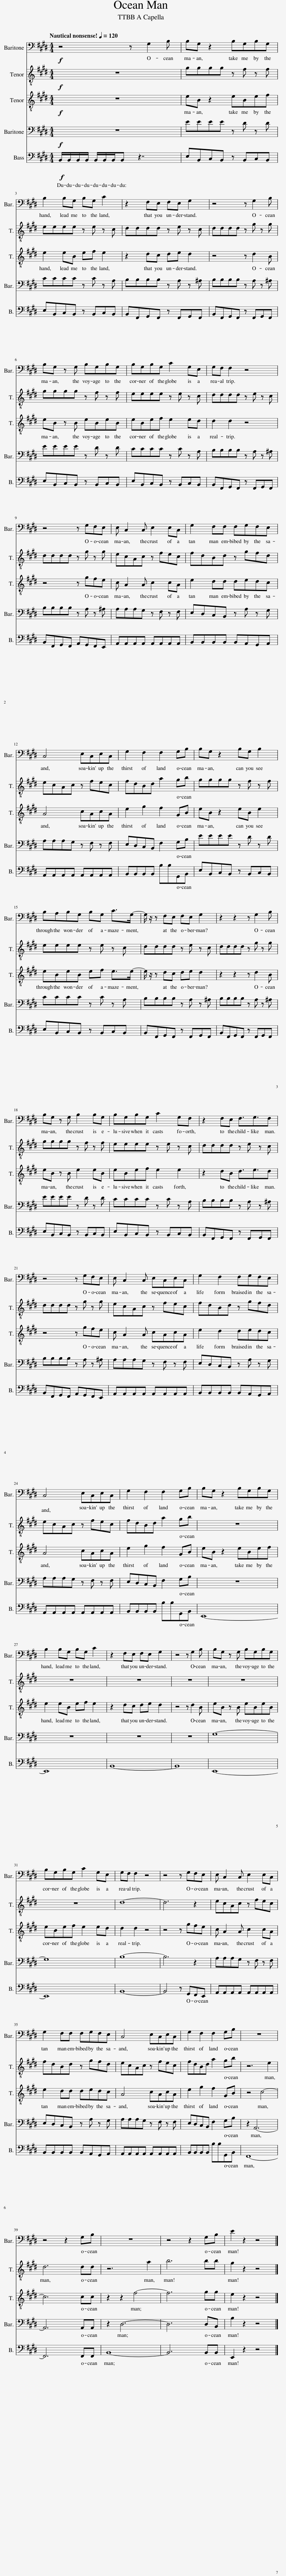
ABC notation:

X:1
%%score 1 2 3 4 5
L:1/8
Q:1/4=120
M:4/4
I:linebreak $
K:E
V:1 bass
V:2 treble-8
V:3 treble-8
V:4 bass
V:5 bass
V:1
!f! z4 z G,2 B, | B,G, z2 B,G,B,G, |$ B,2 B,G, B,G, C2 | z2 F,E, F,E, G,2 | z4 z G,2 B, |$ %5
 B,G, z G, B,G,B,G, | B,G,B,G, C2 G,E, | G,F, F,2 z4 |$ z4 z G,F,E, | E, C,2 C, E,2 E,C, | %10
 G,2 F,F, F,G,F,E, |$ C,4 E,C,E,C, | G,2 F,2 F,2 G,B, | B,G, z2 B,G, B,2 |$ B,A,B,G, B,G, C>G,- | %15
 G,/ z/ z F,E, F,E, G,2 | z2 z2 z G,2 B, |$ B,G, z G, B,2 B,G, | B,G,B,G, C2 G,F, | z2 F,E, F,3/2G,3/2F, |$ %20
 z4 z G,F,E, | E, C,2 C, E,C,E,C, | G,2 F,2 F,G,F,E, |$ C,4 E,C,E,C, | G,2 F,2 F,2 G,B, | %25
 B,G, z2 B,G,B,G, |$ B,2 B,G, B,G, C2 | z2 F,E, F,E, G,2 | z4 z G,2 B, | B,G, z G, B,G,B,G, |$ %30
 B,G,B,G, C2 G,E, | G,F, F,2 z4 | z4 z G,F,E, | E, C,2 C, E,2 E,C, |$ G,2 F,F, F,G,F,E, | %35
 C,4 E,C,E,C, | G,2 F,2 F,2 G,B, | z8 |$ z4 z2 G,B, | z8 | %40
 z4 z2 G,B, | E2 z2 z4 |] %42
V:2
!f! z8 | gggg z f z f |$ eeee z e z c | dddd z e z c | dddd z g z g |$ %5
 gggg z f z f | eeee z e z c | dddd z e z c |$ dddd z g z g | ecAc z fec | %10
 fdBd z gfd |$ ecAc z fec | fdBd a2 gb | gggg z f z f |$ eeee z e z c | %15
 dddd z e z c | dddd z g z g |$ gggg z f z f | eeee z e z c | dddd z e z c |$ %20
 dddd z g z g | ecAc z fec | fdBd z gfd |$ ecAc z fec | fdBd a2 gb | %25
 z8 |$ z8 | z8 | z8 | z8 |$ %30
 z8 | d8- | d6 z2 | ecAc z fec |$ fdBd z gfd | %35
 ecAc z fec | fdBd a2 gb | z6 e2 |$ d6 dd | z6 a2 | %40
 b6 bb | g2 z2 z4 |] %42
V:3
!f! z8 | eB z2 eBef |$ e2 eB ef e2 | z2 dc de d2 | z4 z d2 B |$ %5
 eB z B eBeB | eBef e2 ed | d2 d2 z4 |$ z4 z gfe | c A2 A c2 cA | %10
 e2 dd dedc |$ A4 cAcA | e2 g2 f2 GB | eB z2 eB e2 |$ eBeB ef e>e- | %15
 e/ z/ z dc de d2 | z2 z2 z d2 B |$ eB z B e2 eB | eBef e2 e2 | z2 dB d3/2e3/2d |$ %20
 z4 z gfe | c A2 A cAcA | e2 d2 dedc |$ A4 cAcA | e2 g2 f2 GB | %25
 eB z2 eBef |$ e2 eB ef e2 | z2 dc de d2 | z4 z d2 B | eB z B eBeB |$ %30
 eBef e2 ed | d2 d2 z4 | z4 z gfe | c A2 A c2 cA |$ e2 dd dedc | %35
 A4 cAcA | e2 g2 f2 GB | z4 c4- |$ c6 cc | z2 z2 f4- | %40
 f6 gg | e2 z2 z4 |] %42
V:4
!f! z8 | EEEE z D z D |$ CCCC z C z A, | B,B,B,B, z A, z ^A, | B,B,B,B, z A, z ^A, |$ %5
 EEEE z D z D | CCCC z C z A, | B,B,B,B, z A, z ^A, |$ B,B,B,B, z A, z ^A, | A,A,A,G, z F, z F, | %10
 E,D,C,B,, z A, z G, |$ A,A,A,G, z F, z F, | E,D,C,B,, F,2 G,B, | EEEE z D z D |$ CCCC z C z A, | %15
 B,B,B,B, z A, z ^A, | B,B,B,B, z A, z ^A, |$ EEEE z D z D | CCCC z C z A, | B,B,B,B, z A, z ^A, |$ %20
 B,B,B,B, z A, z ^A, | A,A,A,G, z F, z F, | E,D,C,B,, z A, z G, |$ A,A,A,G, z F, z F, | E,D,C,B,, F,2 G,B, | %25
 z8 |$ z8 | z8 | z8 | G,8- |$ %30
 G,8 | B,8- | B,6 z2 | A,A,A,G, z F, z F, |$ E,D,C,B,, z A, z G, | %35
 A,A,A,G, z F, z F, | E,D,C,B,, F,2 G,B, | z2 A,,6- |$ A,,6 A,,A,, | z2 D,6- | %40
 D,6 D,B,, | B,2 z2 z4 |] %42
V:5
!f! B,,/B,,/B,,/B,,/ B,,/B,,/B,,/B,, z7/2 | E,B,,C,B,, z B,,C,B,, |$ E,B,,C,B,, z B,,C,B,, | B,,F,,G,,F,, z F,,G,,F,, | B,,F,,G,,F,, z F,,G,,F,, |$ %5
 E,B,,C,B,, z B,,C,B,, | E,B,,C,B,, z B,,C,B,, | B,,F,,G,,F,, z F,,G,,F,, |$ B,,F,,G,,F,, A,,G,,F,,E,, | A,,A,,A,,A,, A,,A,,A,,A,, | %10
 B,,B,,B,,B,, B,,A,,G,,A,, |$ A,,A,,A,,A,, A,,A,,A,,A,, | B,,B,,B,,B,, B,B,G,,B,, | E,B,,C,B,, z B,,C,B,, |$ E,B,,C,B,, z B,,C,B,, | %15
 B,,F,,G,,F,, z F,,G,,F,, | B,,F,,G,,F,, z F,,G,,F,, |$ E,B,,C,B,, z B,,C,B,, | E,B,,C,B,, z B,,C,B,, | B,,F,,G,,F,, z F,,G,,F,, |$ %20
 B,,F,,G,,F,, A,,G,,F,,E,, | A,,A,,A,,A,, A,,A,,A,,A,, | B,,B,,B,,B,, B,,A,,G,,A,, |$ A,,A,,A,,A,, A,,A,,A,,A,, | B,,B,,B,,B,, B,B,G,,B,, | %25
 E,,8- |$ E,,8 | B,,8- | B,,8 | E,,8- |$ %30
 E,,8 | B,,8- | B,,4 z G,,F,,E,, | A,,A,,A,,A,, A,,A,,A,,A,, |$ B,,B,,B,,B,, B,,A,,G,,A,, | %35
 A,,A,,A,,A,, A,,A,,A,,A,, | B,,B,,B,,B,, B,B,G,,B,, | F,,8- |$ F,,6 F,,F,, | B,,8- | %40
 B,,6 B,,B,, | E,,2 z2 z4 |] %42
